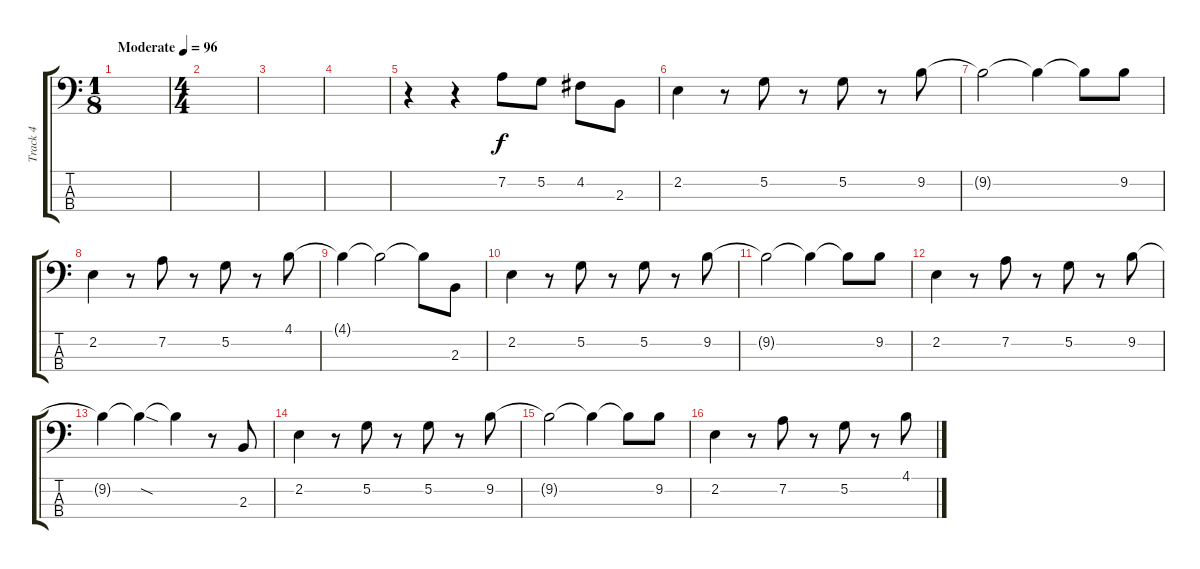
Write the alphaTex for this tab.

\track ("Track 4" "Track 4") {instrument electricbasspick}
\staff {score tabs}
\tuning (G2 D2 A1 D1) {hide}
\ts (1 8)
\tempo (96 "Moderate")
\clef f4
\ks c
|
\ts (4 4)
|
|
|
r.4 r.4 7.2.8 5.2.8 4.2.8 2.3.8 |
2.2.4 r.8 5.2.8 r.8 5.2.8 r.8 9.2.8 |
9.2{t}.2 9.2{t}.4 9.2{t}.8 9.2.8 |
2.2.4 r.8 7.2.8 r.8 5.2.8 r.8 4.1.8 |
4.1{t}.4 4.1{t}.2 4.1{t}.8 2.3.8 |
2.2.4 r.8 5.2.8 r.8 5.2.8 r.8 9.2.8 |
9.2{t}.2 9.2{t}.4 9.2{t}.8 9.2.8 |
2.2.4 r.8 7.2.8 r.8 5.2.8 r.8 9.2.8 |
9.2{t}.4 9.2{sod t}.4 9.2{t}.4 r.8 2.3.8 |
2.2.4 r.8 5.2.8 r.8 5.2.8 r.8 9.2.8 |
9.2{t}.2 9.2{t}.4 9.2{t}.8 9.2.8 |
2.2.4 r.8 7.2.8 r.8 5.2.8 r.8 4.1.8
